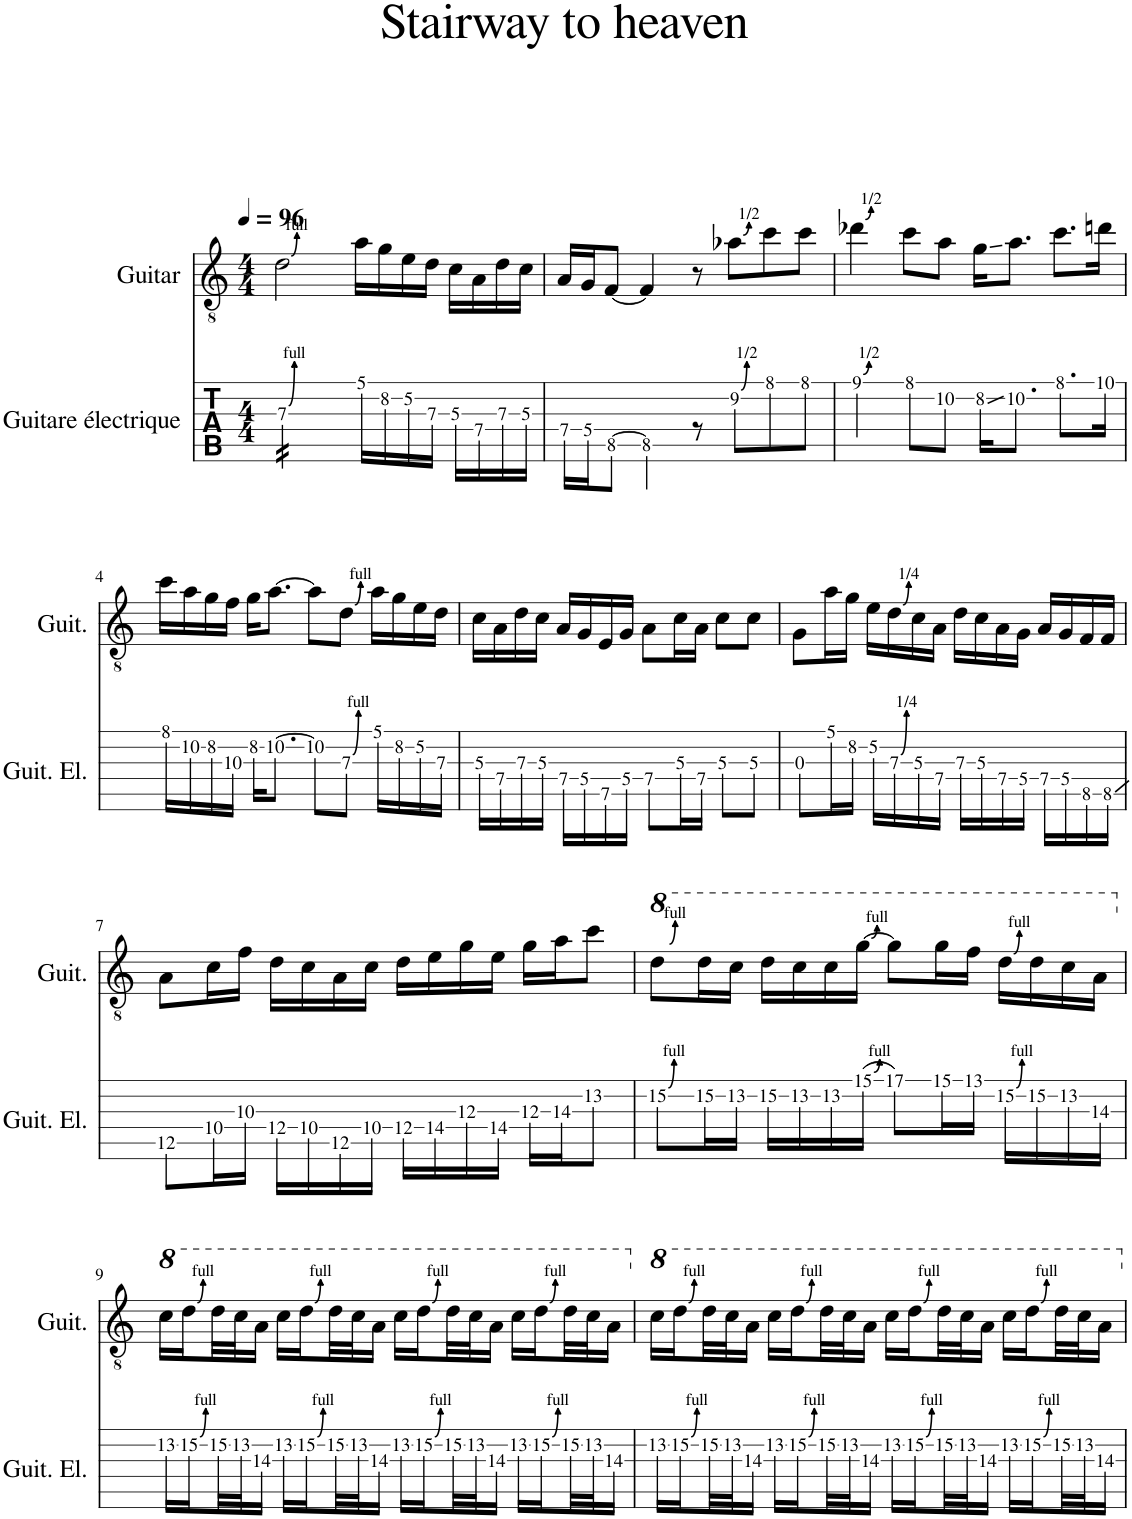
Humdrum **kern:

**kern	**kern
*part2	*part1
*staff2	*staff1
*I"Guitare électrique	*I"Guitar
*I'Guit. El.	*I'Guit.
*stria6	*
*	*clefGv2
*k[]	*k[]
*M4/4	*M4/4
*MM96	*MM96
=1	=1
2d\	2d\
16a\LL	16a\LL
16g\	16g\
16e\	16e\
16d\JJ	16d\JJ
16c\LL	16c\LL
16A\	16A\
16d\	16d\
16c\JJ	16c\JJ
=2	=2
16A\LL	16A/LL
16G\J	16G/J
[8F\J	[8F/J
4F\]	4F/]
8r	8r
8a-X\L	8a-X\L
8cc\	8cc\
8cc\J	8cc\J
=3	=3
4dd-X\	4dd-X\
8cc\L	8cc\L
8a\J	8a\J
16g\KL	16g\KL
8.a\J	8.a\J
8.cc\L	8.cc\L
16ddn\Jk	16ddn\Jk
!!LO:LB:g=z
=4	=4
16cc\LL	16cc\LL
16a\	16a\
16g\	16g\
16f\JJ	16f\JJ
16g\KL	16g\KL
[8.a\J	[8.a\J
8a\L]	8a\L]
8d\J	8d\J
16a\LL	16a\LL
16g\	16g\
16e\	16e\
16d\JJ	16d\JJ
=5	=5
16c\LL	16c\LL
16A\	16A\
16d\	16d\
16c\JJ	16c\JJ
16A\LL	16A/LL
16G\	16G/
16E\	16E/
16G\JJ	16G/JJ
8A\L	8A\L
16c\L	16c\L
16A\JJ	16A\JJ
8c\L	8c\L
8c\J	8c\J
=6	=6
8G\L	8G\L
16a\L	16a\L
16g\JJ	16g\JJ
16e\LL	16e\LL
16d\	16d\
16c\	16c\
16A\JJ	16A\JJ
16d\LL	16d\LL
16c\	16c\
16A\	16A\
16G\JJ	16G\JJ
16A\LL	16A/LL
16G\	16G/
16F\	16F/
16F\JJ	16F/JJ
!!LO:LB:g=z
=7	=7
8A\L	8A\L
16c\L	16c\L
16f\JJ	16f\JJ
16d\LL	16d\LL
16c\	16c\
16A\	16A\
16c\JJ	16c\JJ
16d\LL	16d\LL
16e\	16e\
16g\	16g\
16e\JJ	16e\JJ
16g\LL	16g\LL
16a\J	16a\J
8cc\J	8cc\J
=8	=8
*	*8va
8dd\L	8dd\L
16dd\L	16dd\L
16cc\JJ	16cc\JJ
16dd\LL	16dd\LL
16cc\	16cc\
16cc\	16cc\
(16gg\JJ	[16gg\JJ
8aa\L)	8gg\L]
16gg\L	16gg\L
16ff\JJ	16ff\JJ
16dd\LL	16dd\LL
16dd\	16dd\
16cc\	16cc\
16a\JJ	16a\JJ
!!LO:LB:g=z
=9	=9
*	*X8va
*	*8va
16cc\LL	16cc\LL
16dd\	16dd\
32dd\L	32dd\L
32cc\J	32cc\J
16a\JJ	16a\JJ
16cc\LL	16cc\LL
16dd\	16dd\
32dd\L	32dd\L
32cc\J	32cc\J
16a\JJ	16a\JJ
16cc\LL	16cc\LL
16dd\	16dd\
32dd\L	32dd\L
32cc\J	32cc\J
16a\JJ	16a\JJ
16cc\LL	16cc\LL
16dd\	16dd\
32dd\L	32dd\L
32cc\J	32cc\J
16a\JJ	16a\JJ
=10	=10
*	*X8va
*	*8va
16cc\LL	16cc\LL
16dd\	16dd\
32dd\L	32dd\L
32cc\J	32cc\J
16a\JJ	16a\JJ
16cc\LL	16cc\LL
16dd\	16dd\
32dd\L	32dd\L
32cc\J	32cc\J
16a\JJ	16a\JJ
16cc\LL	16cc\LL
16dd\	16dd\
32dd\L	32dd\L
32cc\J	32cc\J
16a\JJ	16a\JJ
16cc\LL	16cc\LL
16dd\	16dd\
32dd\L	32dd\L
32cc\J	32cc\J
16a\JJ	16a\JJ
*	*X8va
=	=
*-	*-
